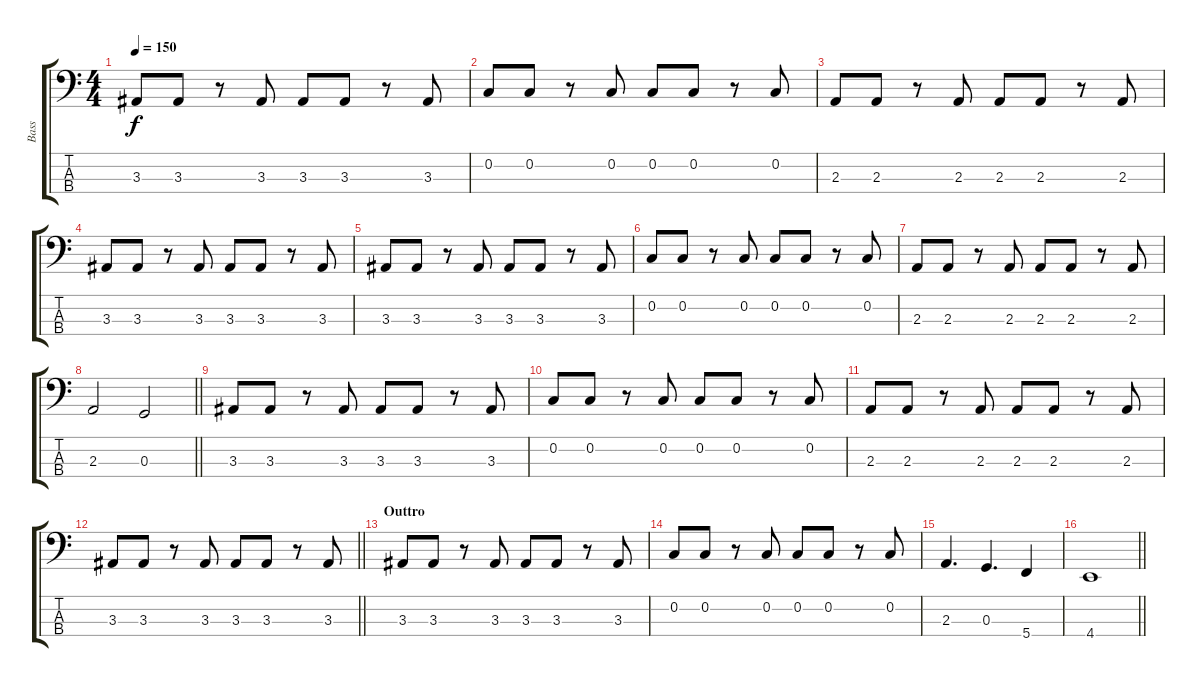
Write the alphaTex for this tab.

\track ("Bass" "Bass") {instrument electricbassfinger}
\staff {score tabs}
\tuning (F2 C2 G1 C1) {hide}
\ts (4 4)
\tempo 150
\clef f4
\ks c
3.3.8{dy f} 3.3.8 r.8 3.3.8 3.3.8 3.3.8 r.8 3.3.8 |
0.2.8 0.2.8 r.8 0.2.8 0.2.8 0.2.8 r.8 0.2.8 |
2.3.8 2.3.8 r.8 2.3.8 2.3.8 2.3.8 r.8 2.3.8 |
3.3.8 3.3.8 r.8 3.3.8 3.3.8 3.3.8 r.8 3.3.8 |
3.3.8 3.3.8 r.8 3.3.8 3.3.8 3.3.8 r.8 3.3.8 |
0.2.8 0.2.8 r.8 0.2.8 0.2.8 0.2.8 r.8 0.2.8 |
2.3.8 2.3.8 r.8 2.3.8 2.3.8 2.3.8 r.8 2.3.8 |
\barLineRight lightlight
2.3.2 0.3.2 |
3.3.8 3.3.8 r.8 3.3.8 3.3.8 3.3.8 r.8 3.3.8 |
0.2.8 0.2.8 r.8 0.2.8 0.2.8 0.2.8 r.8 0.2.8 |
2.3.8 2.3.8 r.8 2.3.8 2.3.8 2.3.8 r.8 2.3.8 |
\barLineRight lightlight
3.3.8 3.3.8 r.8 3.3.8 3.3.8 3.3.8 r.8 3.3.8 |
\section ("" "Outtro")
3.3.8 3.3.8 r.8 3.3.8 3.3.8 3.3.8 r.8 3.3.8 |
0.2.8 0.2.8 r.8 0.2.8 0.2.8 0.2.8 r.8 0.2.8 |
2.3.4{d} 0.3.4{d} 5.4.4 |
\barLineRight lightlight
4.4.1
